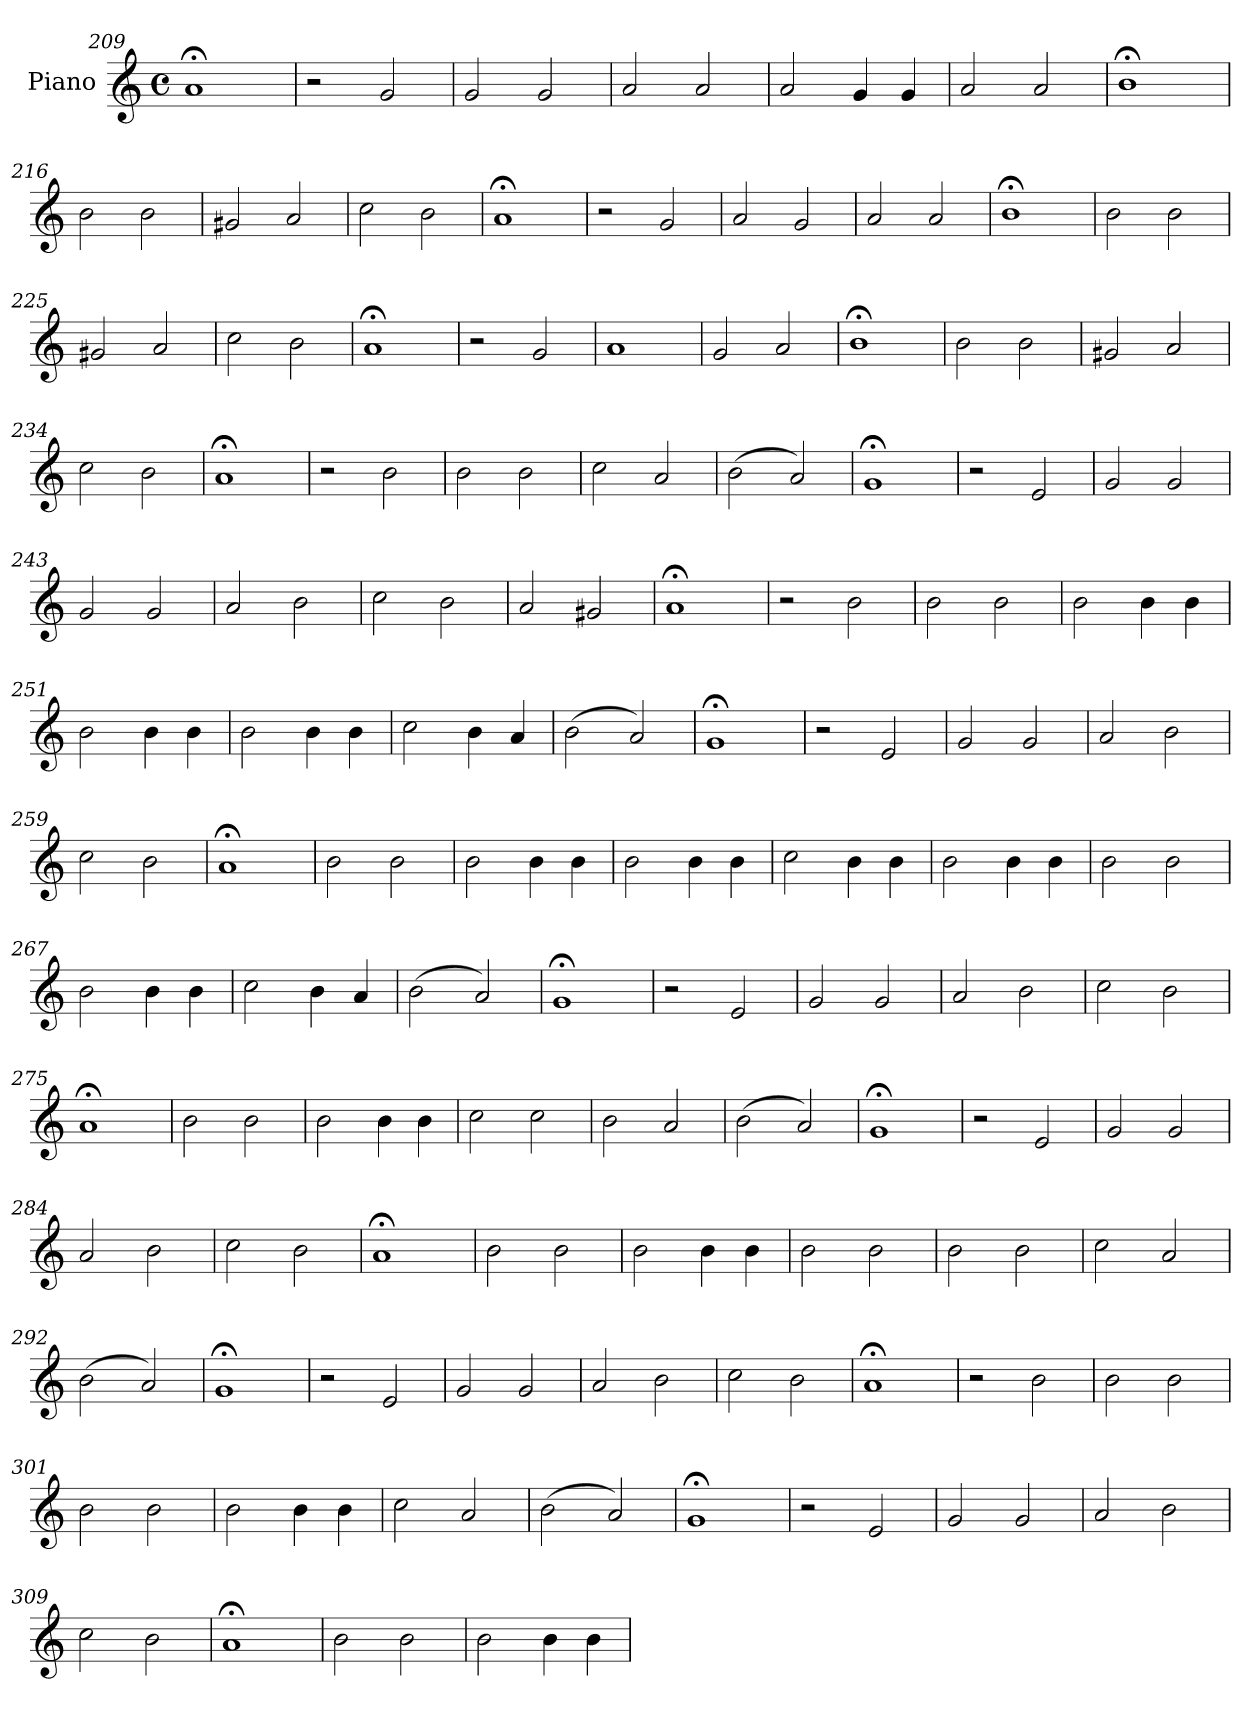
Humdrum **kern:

**kern
*part1
*staff1
*I"Piano
*I'Pno.
*clefG2
*M4/4
*met(c)
=209
1a;<
=210
2r
2g
=211
2g
2g
=212
2a
2a
=213
2a
4g
4g
=214
2a
2a
=215
1b;<
=216
2b
2b
=217
2g#X
2a
=218
2cc
2b
=219
1a;<
!!LO:LB:g=z
=220
2r
2g
=221
2a
2g
=222
2a
2a
=223
1b;<
=224
2b
2b
=225
2g#X
2a
=226
2cc
2b
=227
1a;<
=228
2r
2g
=229
1a
=230
2g
2a
=231
1b;<
=232
2b
2b
=233
2g#X
2a
!!LO:LB:g=z
=234
2cc
2b
=235
1a;<
=236
2r
2b
=237
2b
2b
=238
2cc
2a
=239
(2b
2a)
=240
1g;<
=241
2r
2e
=242
2g
2g
=243
2g
2g
=244
2a
2b
=245
2cc
2b
=246
2a
2g#X
=247
1a;<
!!LO:LB:g=z
=248
2r
2b
=249
2b
2b
=250
2b
4b
4b
=251
2b
4b
4b
=252
2b
4b
4b
=253
2cc
4b
4a
=254
(2b
2a)
=255
1g;<
=256
2r
2e
=257
2g
2g
=258
2a
2b
!!LO:LB:g=z
=259
2cc
2b
=260
1a;<
=261
2b
2b
=262
2b
4b
4b
=263
2b
4b
4b
=264
2cc
4b
4b
=265
2b
4b
4b
=266
2b
2b
=267
2b
4b
4b
=268
2cc
4b
4a
=269
(2b
2a)
!!LO:LB:g=z
=270
1g;<
=271
2r
2e
=272
2g
2g
=273
2a
2b
=274
2cc
2b
=275
1a;<
=276
2b
2b
=277
2b
4b
4b
=278
2cc
2cc
=279
2b
2a
=280
(2b
2a)
=281
1g;<
!!LO:PB:g=z
=282
2r
2e
=283
2g
2g
=284
2a
2b
=285
2cc
2b
=286
1a;<
=287
2b
2b
=288
2b
4b
4b
=289
2b
2b
=290
2b
2b
=291
2cc
2a
=292
(2b
2a)
=293
1g;<
!!LO:LB:g=z
=294
2r
2e
=295
2g
2g
=296
2a
2b
=297
2cc
2b
=298
1a;<
=299
2r
2b
=300
2b
2b
=301
2b
2b
=302
2b
4b
4b
=303
2cc
2a
=304
(2b
2a)
=305
1g;<
!!LO:LB:g=z
=306
2r
2e
=307
2g
2g
=308
2a
2b
=309
2cc
2b
=310
1a;<
=311
2b
2b
=312
2b
4b
4b
=
*-
